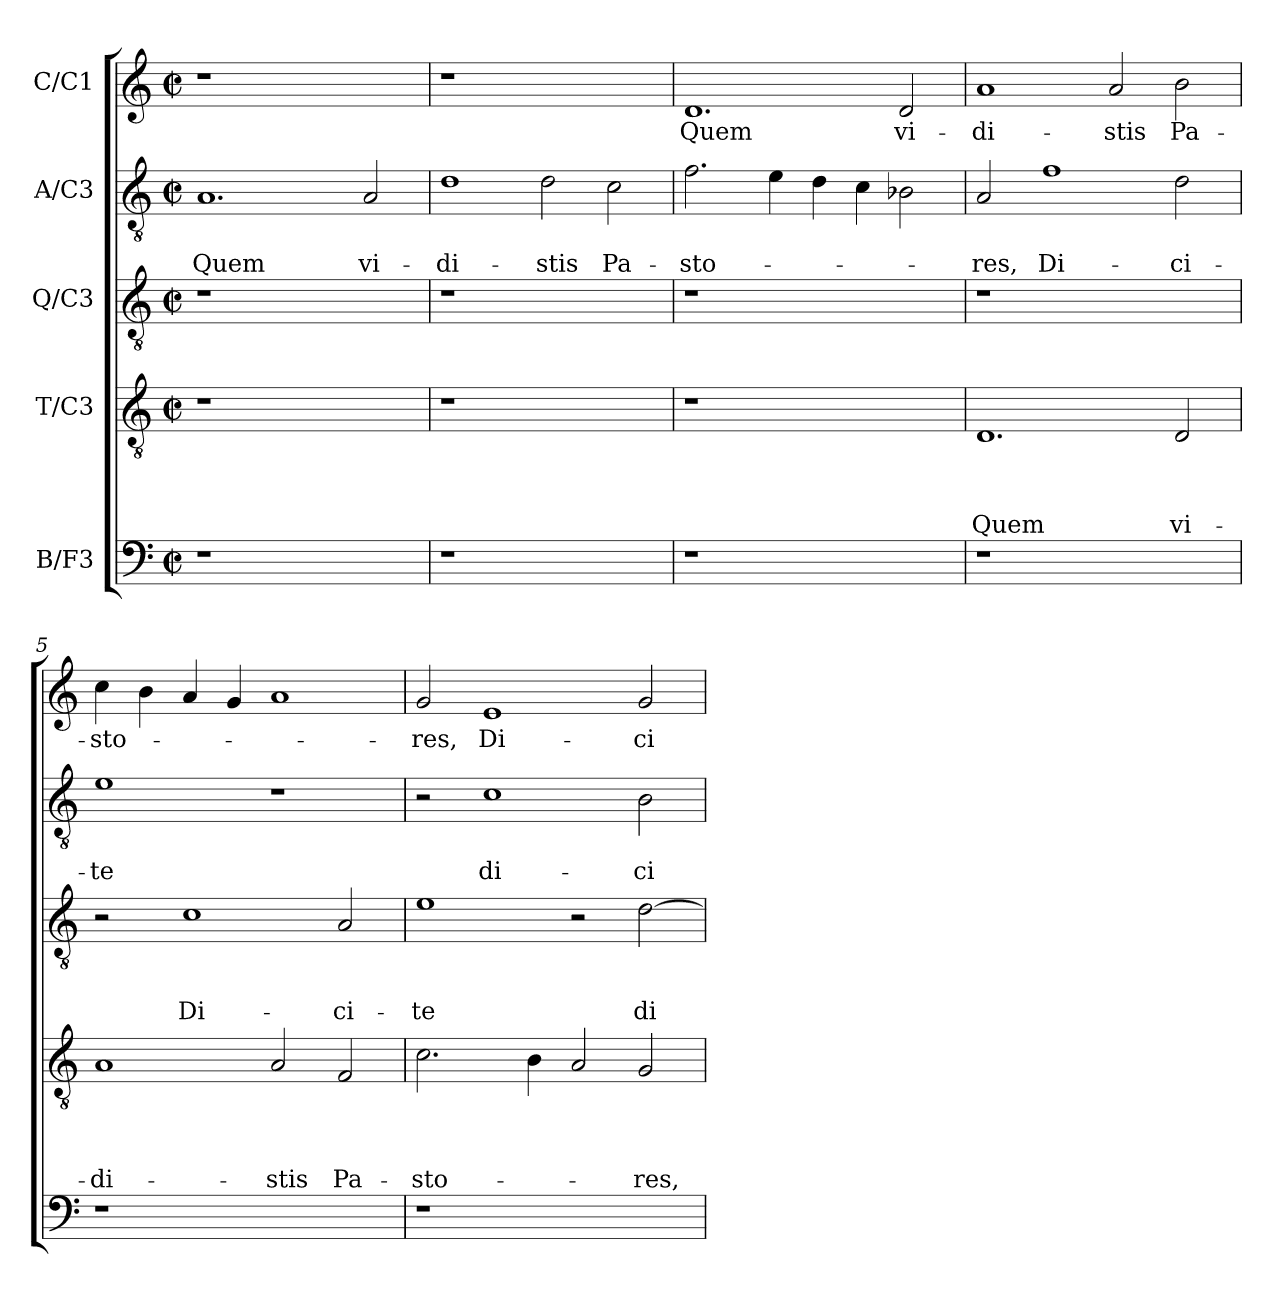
**kern	**kern	**text	**text	**text	**text	**kern	**text	**text	**text	**kern	**text	**text	**kern	**text
*part5	*part4	*part4	*part4	*part4	*part4	*part3	*part3	*part3	*part3	*part2	*part2	*part2	*part1	*part1
*staff5	*staff4	*staff4	*staff4	*staff4	*staff4	*staff3	*staff3	*staff3	*staff3	*staff2	*staff2	*staff2	*staff1	*staff1
*I"B/F3	*I"T/C3	*	*	*	*	*I"Q/C3	*	*	*	*I"A/C3	*	*	*I"C/C1	*
*clefF4	*clefGv2	*	*	*	*	*clefGv2	*	*	*	*clefGv2	*	*	*clefG2	*
*k[]	*k[]	*	*	*	*	*k[]	*	*	*	*k[]	*	*	*k[]	*
*C:	*C:	*	*	*	*	*C:	*	*	*	*C:	*	*	*C:	*
*M2/2	*M2/2	*	*	*	*	*M2/2	*	*	*	*M2/2	*	*	*M2/2	*
*met(c|)	*met(c|)	*	*	*	*	*met(c|)	*	*	*	*met(c|)	*	*	*met(c|)	*
=1	=1	=1	=1	=1	=1	=1	=1	=1	=1	=1	=1	=1	=1	=1
!	!	!	!	!	!	!	!	!	!	!	!	!LO:LY:b	!	!
1r	1r	.	.	.	.	1r	.	.	.	1.A	.	Quem	1r	.
1ryy	1ryy	.	.	.	.	1ryy	.	.	.	.	.	.	1ryy	.
!	!	!	!	!	!	!	!	!	!	!	!	!LO:LY:b	!	!
.	.	.	.	.	.	.	.	.	.	2A/	.	vi-	.	.
=2	=2	=2	=2	=2	=2	=2	=2	=2	=2	=2	=2	=2	=2	=2
!	!	!	!	!	!	!	!	!	!	!	!	!LO:LY:b	!	!
1r	1r	.	.	.	.	1r	.	.	.	1d	.	-di-	1r	.
!	!	!	!	!	!	!	!	!	!	!	!	!LO:LY:b	!	!
1ryy	1ryy	.	.	.	.	1ryy	.	.	.	2d\	.	-stis	1ryy	.
!	!	!	!	!	!	!	!	!	!	!	!	!LO:LY:b	!	!
.	.	.	.	.	.	.	.	.	.	2c\	.	Pa-	.	.
=3	=3	=3	=3	=3	=3	=3	=3	=3	=3	=3	=3	=3	=3	=3
!	!	!	!	!	!	!	!	!	!	!	!	!LO:LY:b	!	!LO:LY:b
1r	1r	.	.	.	.	1r	.	.	.	2.f\	.	-sto-	1.d	Quem
.	.	.	.	.	.	.	.	.	.	4e\	.	.	.	.
1ryy	1ryy	.	.	.	.	1ryy	.	.	.	4d\	.	.	.	.
.	.	.	.	.	.	.	.	.	.	4c\	.	.	.	.
!	!	!	!	!	!	!	!	!	!	!	!	!	!	!LO:LY:b
.	.	.	.	.	.	.	.	.	.	2B-X\	.	.	2d/	vi-
=4	=4	=4	=4	=4	=4	=4	=4	=4	=4	=4	=4	=4	=4	=4
!	!	!	!	!	!LO:LY:b	!	!	!	!	!	!	!LO:LY:b	!	!LO:LY:b
1r	1.D	.	.	.	Quem	1r	.	.	.	2A/	.	-res,	1a	-di-
!	!	!	!	!	!	!	!	!	!	!	!	!LO:LY:b	!	!
.	.	.	.	.	.	.	.	.	.	1f	.	Di-	.	.
!	!	!	!	!	!	!	!	!	!	!	!	!	!	!LO:LY:b
1ryy	.	.	.	.	.	1ryy	.	.	.	.	.	.	2a/	-stis
!	!	!	!	!	!LO:LY:b	!	!	!	!	!	!	!LO:LY:b	!	!LO:LY:b
.	2D/	.	.	.	vi-	.	.	.	.	2d\	.	-ci-	2b\	Pa-
=5	=5	=5	=5	=5	=5	=5	=5	=5	=5	=5	=5	=5	=5	=5
!	!	!	!	!	!LO:LY:b	!	!	!	!	!	!	!LO:LY:b	!	!LO:LY:b
1r	1A	.	.	.	-di-	2r	.	.	.	1e	.	-te	4cc\	-sto-
.	.	.	.	.	.	.	.	.	.	.	.	.	4b\	.
!	!	!	!	!	!	!	!	!	!LO:LY:b	!	!	!	!	!
.	.	.	.	.	.	1c	.	.	Di-	.	.	.	4a/	.
.	.	.	.	.	.	.	.	.	.	.	.	.	4g/	.
!	!	!	!	!	!LO:LY:b	!	!	!	!	!	!	!	!	!
1ryy	2A/	.	.	.	-stis	.	.	.	.	1r	.	.	1a	.
!	!	!	!	!	!LO:LY:b	!	!	!	!LO:LY:b	!	!	!	!	!
.	2F/	.	.	.	Pa-	2A/	.	.	-ci-	.	.	.	.	.
=6	=6	=6	=6	=6	=6	=6	=6	=6	=6	=6	=6	=6	=6	=6
!	!	!	!	!	!LO:LY:b	!	!	!	!LO:LY:b	!	!	!	!	!LO:LY:b
1r	2.c\	.	.	.	-sto-	1e	.	.	-te	2r	.	.	2g/	-res,
!	!	!	!	!	!	!	!	!	!	!	!	!LO:LY:b	!	!LO:LY:b
.	.	.	.	.	.	.	.	.	.	1c	.	di-	1e	Di-
.	4B\	.	.	.	.	.	.	.	.	.	.	.	.	.
1ryy	2A/	.	.	.	.	2r	.	.	.	.	.	.	.	.
!	!	!	!	!	!LO:LY:b	!	!	!	!LO:LY:b	!	!	!LO:LY:b	!	!LO:LY:b
.	2G/	.	.	.	-res,	[2d\	.	.	di-	2B\	.	-ci-	2g/	-ci-
=	=	=	=	=	=	=	=	=	=	=	=	=	=	=
*-	*-	*-	*-	*-	*-	*-	*-	*-	*-	*-	*-	*-	*-	*-
